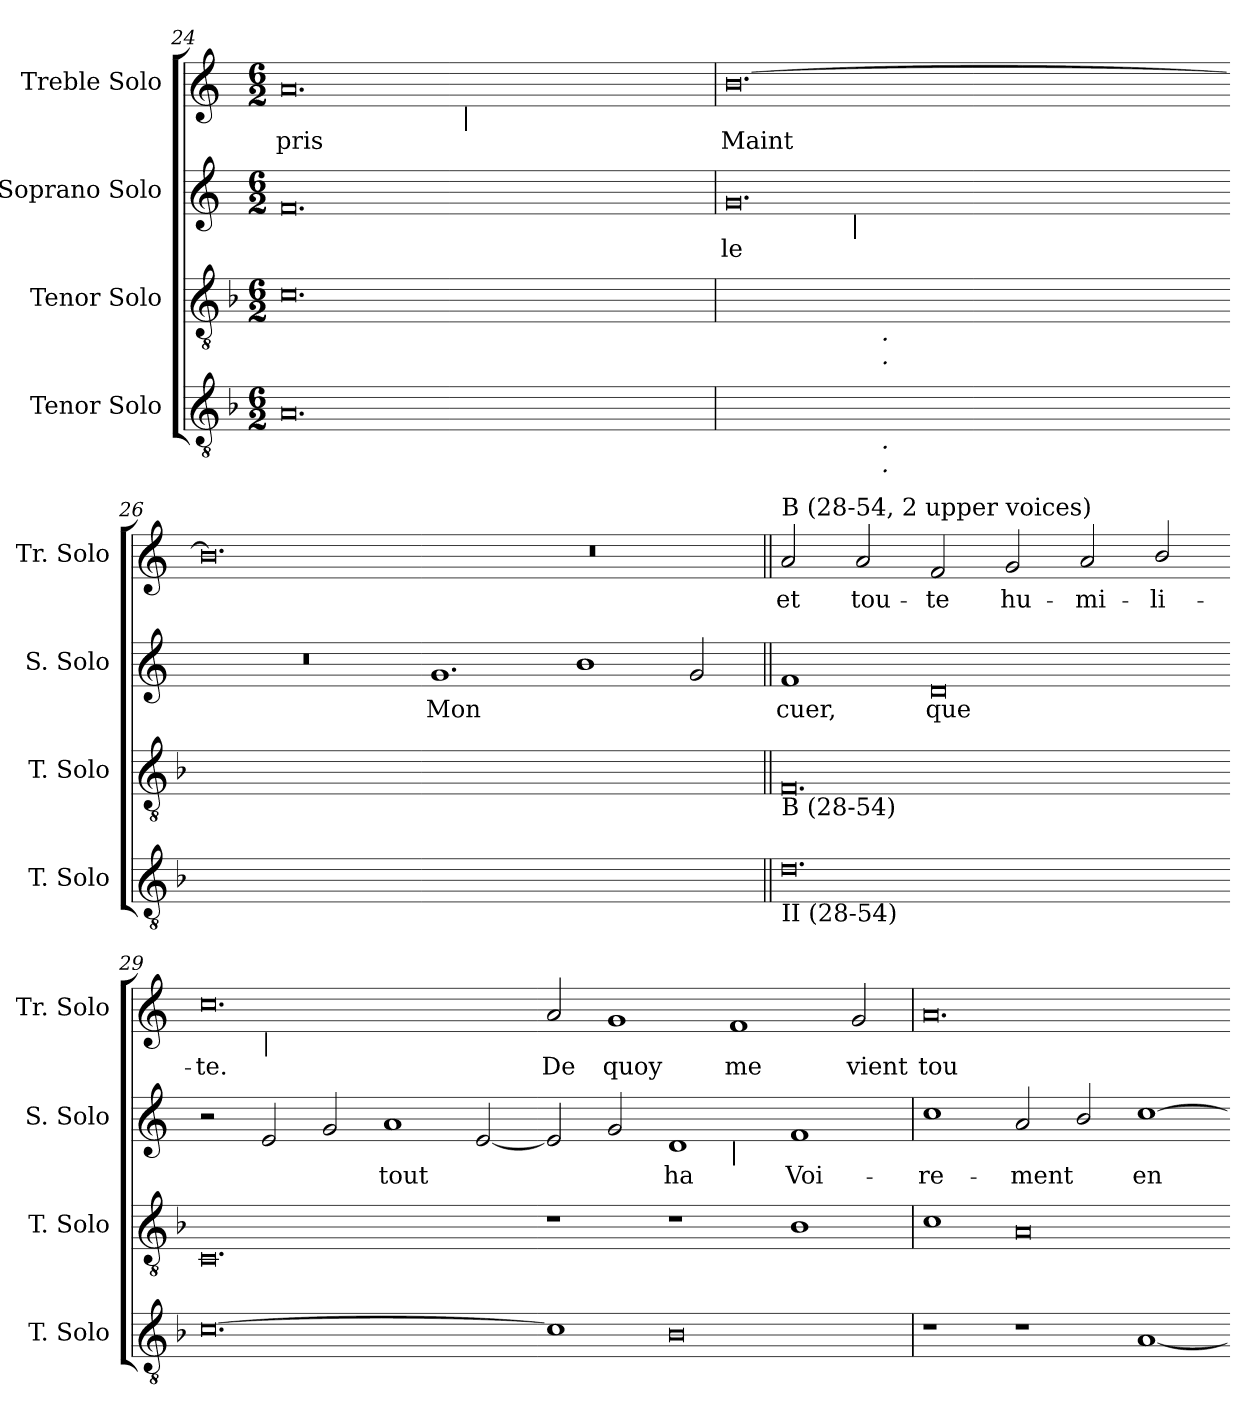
**kern	**kern	**kern	**text	**kern	**text
*part4	*part3	*part2	*part2	*part1	*part1
*staff4	*staff3	*staff2	*staff2	*staff1	*staff1
*I"Tenor Solo	*I"Tenor Solo	*I"Soprano Solo	*	*I"Treble Solo	*
*I'T. Solo	*I'T. Solo	*I'S. Solo	*	*I'Tr. Solo	*
*clefGv2	*clefGv2	*clefG2	*	*clefG2	*
*ITrd7c12	*ITrd7c12	*	*	*	*
*k[b-]	*k[b-]	*k[]	*	*k[]	*
*F:	*F:	*C:	*	*C:	*
*M6/2	*M6/2	*M6/2	*	*M6/2	*
=24	=24	=24	=24	=24	=24
!	!	!	!	!	!LO:LY:b:color=#000000
*	*	*	*	*^	*
0.AAi	0.Ci	0.fi	.	0.ai	2ryy	pris
.	.	.	.	.	4ryy	.
.	.	.	.	.	8ryy	.
.	.	.	.	.	32ryy	.
.	.	.	.	.	64ryy	.
.	.	.	.	.	256ryy	.
!	!	!	!	!	!LO:TX:b:i:t=|	!
.	.	.	.	.	1ryy	.
.	.	.	.	.	1ryy	.
.	.	.	.	.	16ryy	.
.	.	.	.	.	128.ryy	.
*	*	*	*	*v	*v	*
!!LO:PB:g=z
=25	=25	=25	=25	=25	=25
*	*	*	*	*^	*
!	!	!	!LO:LY:b:color=#000000	!	!	!
*	*	*	*	*v	*v	*
*	*	*	*	*^	*
!	!	!	!	!	!	!LO:LY:b:color=#000000
*^	*^	*^	*	*v	*v	*
[<0.GGiyy	2ryy	[>0.Diyy	2ryy	0.gi	2ryy	-le	[<0.bi	Maint
.	8ryy	.	8ryy	.	16ryy	.	.	.
.	.	.	.	.	32ryy	.	.	.
.	.	.	.	.	64ryy	.	.	.
.	.	.	.	.	128ryy	.	.	.
.	.	.	.	.	1024ryy	.	.	.
!	!	!	!	!	!LO:TX:b:i:t=|	!	!	!
.	.	.	.	.	1ryy	.	.	.
.	16ryy	.	16ryy	.	.	.	.	.
.	256ryy	.	256ryy	.	.	.	.	.
!	!	!	!LO:TX:b:i:t=.	!	!	!	!	!
!	!	!	!LO:TX:b:i:t=.	!	!	!	!	!
!	!LO:TX:b:i:t=.	!	!	!	!	!	!	!
!	!LO:TX:b:i:t=.	!	!	!	!	!	!	!
.	1ryy	.	1ryy	.	.	.	.	.
.	.	.	.	.	1ryy	.	.	.
.	1ryy	.	1ryy	.	.	.	.	.
.	.	.	.	.	4ryy	.	.	.
.	4ryy	.	4ryy	.	.	.	.	.
.	.	.	.	.	8ryy	.	.	.
.	32...ryy	.	32...ryy	.	.	.	.	.
.	.	.	.	.	256..ryy	.	.	.
=26-	=26-	=26-	=26-	=26-	=26-	=26-	=26-	=26-
!	!	!	!	!LO:N:vis=1	!	!	!	!
*v	*v	*	*	*v	*v	*	*	*
*	*v	*v	*	*	*	*
0.GGiyy_<	0.Diyy_>	0.r	.	0.bi]	.
=27-	=27-	=27-	=27-	=27-	=27-
!	!	!	!LO:LY:b:color=#000000	!LO:N:vis=1	!
0.GGiyy]	0.Diyy]	1.gi	Mon	0.r	.
.	.	1bi	.	.	.
.	.	2gi/	.	.	.
=28||	=28||	=28||	=28||	=28||	=28||
!	!	!	!LO:LY:b:color=#000000	!	!
!	!	!	!	!LO:TX:a:t=B (28-54, 2 upper voices)	!
!	!LO:TX:b:t=B (28-54)	!	!	!	!
!LO:TX:b:t=II (28-54)	!	!	!	!	!
!	!	!	!	!	!LO:LY:b:color=#000000
0.Di	0.FFi	1fi	cuer,	2ai/	et
!	!	!	!	!	!LO:LY:b:color=#000000
.	.	.	.	2ai/	tou-
!	!	!	!LO:LY:b:color=#000000	!	!
!	!	!	!	!	!LO:LY:b:color=#000000
.	.	0di	que	2fi/	-te
!	!	!	!	!	!LO:LY:b:color=#000000
.	.	.	.	2gi/	hu-
!	!	!	!	!	!LO:LY:b:color=#000000
.	.	.	.	2ai/	-mi-
!	!	!	!	!	!LO:LY:b:color=#000000
.	.	.	.	2bi/	-li-
=29-	=29-	=29-	=29-	=29-	=29-
!	!	!	!	!LO:TX:b:t=é	!
!	!	!	!	!	!LO:LY:b:color=#000000
*	*	*	*	*^	*
[>0.Ci	0.CCi	2r	.	0.cci	2ryy	-te.
!	!	!	!	!	!LO:TX:b:i:t=|	!
.	.	2ei/	.	.	1ryy	.
.	.	2gi/	.	.	.	.
!	!	!	!LO:LY:b:color=#000000	!	!	!
.	.	1ai	tout	.	1.ryy	.
.	.	[<2ei/	.	.	.	.
*	*	*	*	*v	*v	*
=30-	=30-	=30-	=30-	=30-	=30-
*	*	*	*	*^	*
!	!	!	!	!	!	!LO:LY:b:color=#000000
*	*	*^	*	*v	*v	*
1Ci]	1r	2ei/]	1.ryy	.	2ai/	De
!	!	!	!	!	!	!LO:LY:b:color=#000000
.	.	2gi/	.	.	1gi	quoy
!	!	!	!	!LO:LY:b:color=#000000	!	!
0BB-i	1r	1di	.	ha	.	.
!	!	!	!LO:TX:b:i:t=|	!	!	!
!	!	!	!	!	!	!LO:LY:b:color=#000000
.	.	.	1.ryy	.	1fi	me
!	!	!	!	!LO:LY:b:color=#000000	!	!
.	1BB-i	1fi	.	Voi-	.	.
!	!	!	!	!	!	!LO:LY:b:color=#000000
.	.	.	.	.	2gi/	vient
*	*	*v	*v	*	*	*
!!LO:LB:g=z
=31	=31	=31	=31	=31	=31
*	*	*^	*	*	*
!	!	!	!	!LO:LY:b:color=#000000	!	!
*	*	*v	*v	*	*	*
*	*	*^	*	*	*
!	!	!LO:TX:b:i:t=-	!	!	!	!
!	!	!	!	!	!	!LO:LY:b:color=#000000
*	*	*v	*v	*	*	*
1r	1Ci	1cci	-re-	0.ai	tou-
!	!	!	!LO:LY:b:color=#000000	!	!
1r	0AAi	2ai/	-ment	.	.
.	.	2bi/	.	.	.
!	!	!	!LO:LY:b:color=#000000	!	!
[<1AAi	.	[>1cci	en	.	.
=-	=-	=-	=-	=-	=-
*-	*-	*-	*-	*-	*-
